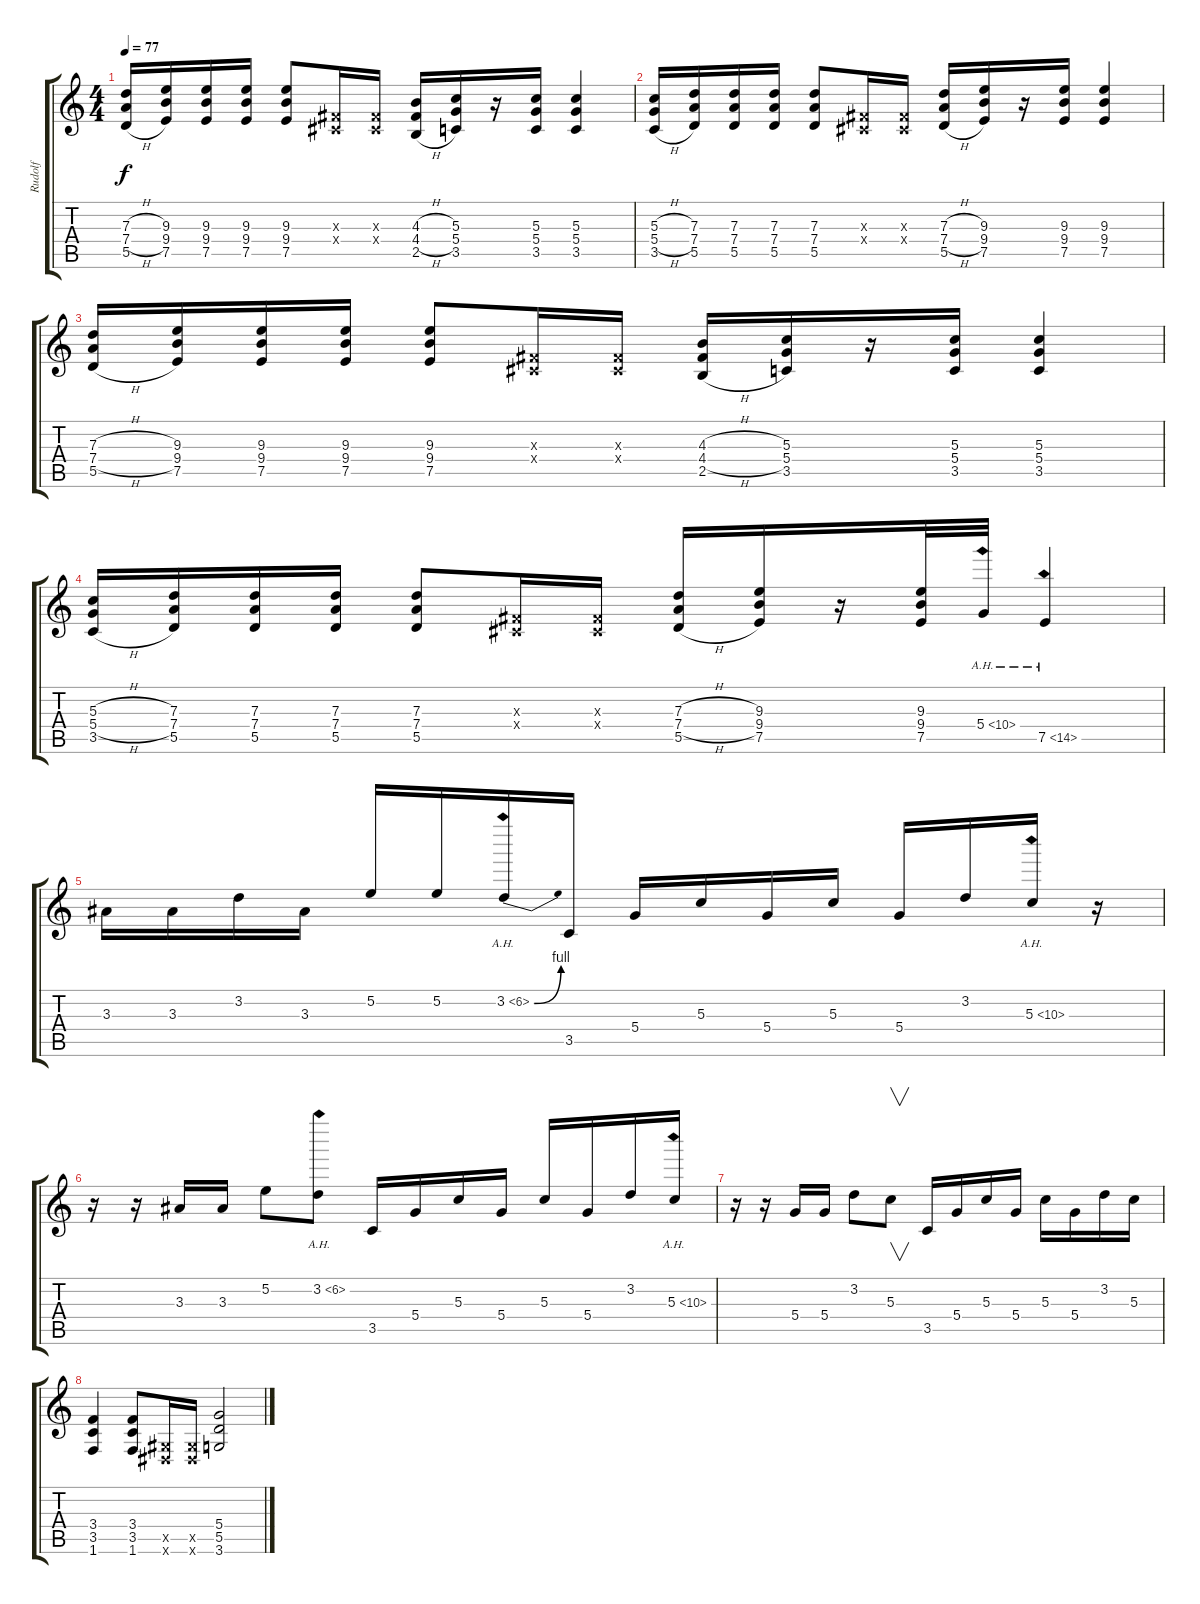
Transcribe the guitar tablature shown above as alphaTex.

\track ("Rudolf" "Rudolf") {instrument distortionguitar}
\staff {score tabs}
\tuning (E4 B3 G3 D3 A2 E2) {hide}
\ts (4 4)
\tempo 77
\clef g2
\ks c
(7.3{h} 7.4{h} 5.5{h}).16{dy f} (9.3 9.4 7.5).16 (9.3 9.4 7.5).16 (9.3 9.4 7.5).16 (9.3 9.4 7.5).8 (-1.3{x} -1.4{x}).16 (-1.3{x} -1.4{x}).16 (4.3{h} 4.4{h} 2.5{h}).16 (5.3 5.4 3.5).16 r.16 (5.3 5.4 3.5).16 (5.3 5.4 3.5).4 |
(5.3{h} 5.4{h} 3.5{h}).16 (7.3 7.4 5.5).16 (7.3 7.4 5.5).16 (7.3 7.4 5.5).16 (7.3 7.4 5.5).8 (-1.3{x} -1.4{x}).16 (-1.3{x} -1.4{x}).16 (7.3{h} 7.4{h} 5.5{h}).16 (9.3 9.4 7.5).16 r.16 (9.3 9.4 7.5).16 (9.3 9.4 7.5).4 |
(7.3{h} 7.4{h} 5.5{h}).16 (9.3 9.4 7.5).16 (9.3 9.4 7.5).16 (9.3 9.4 7.5).16 (9.3 9.4 7.5).8 (-1.3{x} -1.4{x}).16 (-1.3{x} -1.4{x}).16 (4.3{h} 4.4{h} 2.5{h}).16 (5.3 5.4 3.5).16 r.16 (5.3 5.4 3.5).16 (5.3 5.4 3.5).4 |
(5.3{h} 5.4{h} 3.5{h}).16 (7.3 7.4 5.5).16 (7.3 7.4 5.5).16 (7.3 7.4 5.5).16 (7.3 7.4 5.5).8 (-1.3{x} -1.4{x}).16 (-1.3{x} -1.4{x}).16 (7.3{h} 7.4{h} 5.5{h}).16 (9.3 9.4 7.5).16 r.16 (9.3 9.4 7.5).32 5.4{ah 5}.32 7.5{ah 7}.4 |
3.3.16 3.3.16 3.2.16 3.3.16 5.2.16 5.2.16 3.2{be (bend 0 0 60 4) ah 3}.16 3.5.16 5.4.16 5.3.16 5.4.16 5.3.16 5.4.16 3.2.16 5.3{ah 5}.16 r.16 |
r.16 r.16 3.3.16 3.3.16 5.2.8 3.2{ah 3}.8 3.5.16 5.4.16 5.3.16 5.4.16 5.3.16 5.4.16 3.2.16 5.3{ah 5}.16 |
r.16 r.16 5.4.16 5.4.16 3.2.8 5.3.8{v} 3.5.16 5.4.16 5.3.16 5.4.16 5.3.16 5.4.16 3.2.16 5.3.16 |
(3.4 3.5 1.6).4 (3.4 3.5 1.6).8 (-1.5{x} -1.6{x}).16 (-1.5{x} -1.6{x}).16 (5.4 5.5 3.6).2
